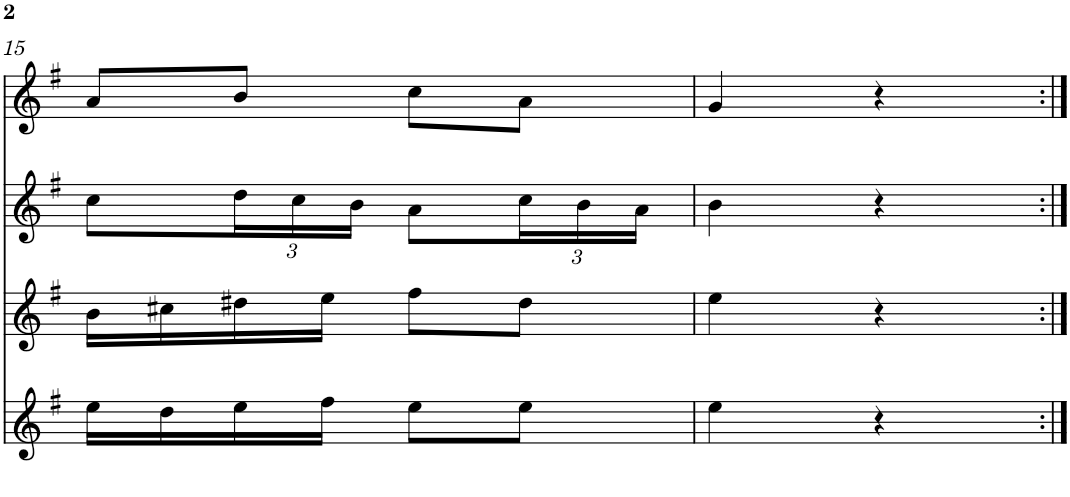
**kern	**kern	**kern	**kern
*part4	*part3	*part2	*part1
*staff4	*staff3	*staff2	*staff1
*I"Saxo Tenor	*I"Saxo Alt	*I"Gralla 2	*I"Gralla 1
!!LO:PB:g=z
*clefG2	*clefG2	*clefG2	*clefG2
*k[f#]	*k[f#]	*k[f#]	*k[f#]
*M2/4	*M2/4	*M2/4	*M2/4
=15	=15	=15	=15
16ee\LL	16b\LL	8cc\L	8a/L
16dd\	16cc#X\	.	.
*	*	*Xbrackettup	*
16ee\	16dd#X\	24dd\L	8b/J
.	.	24cc\	.
16ff#\JJ	16ee\JJ	.	.
.	.	24b\JJ	.
8ee\L	8ff#\L	8a\L	8cc\L
8ee\J	8dd#\J	24cc\L	8a\J
.	.	24b\	.
.	.	24a\JJ	.
=16	=16	=16	=16
4ee\	4ee\	4b\	4g/
4r	4r	4r	4r
=:|!	=:|!	=:|!	=:|!
*-	*-	*-	*-
